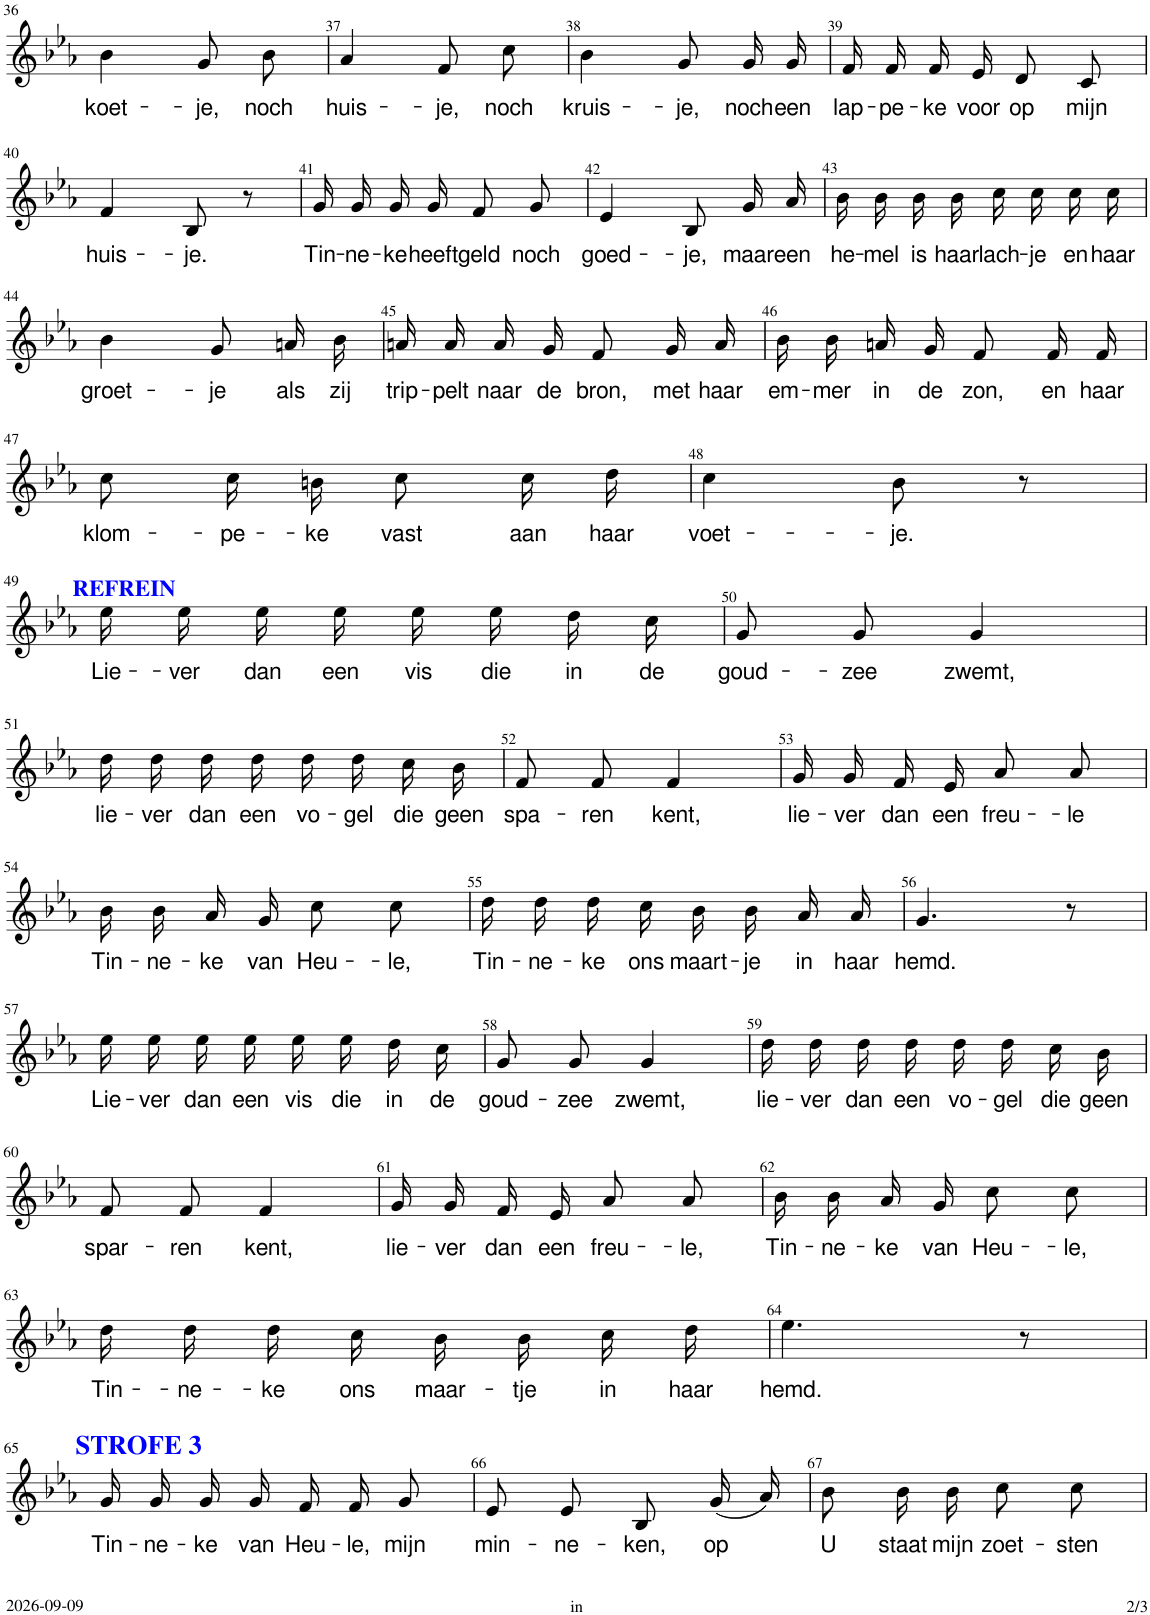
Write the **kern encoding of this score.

**kern	**text
*part1	*part1
*staff1	*staff1
*I"Soprano	*
*I'S.	*
!!LO:PB:g=z
*clefG2	*
*k[b-e-a-]	*
*M2/4	*
=36	=36
!	!LO:LY:b
4b-\	koet-
!	!LO:LY:b
8g/L	-je,
!	!LO:LY:b
8b-/J	noch
=37	=37
!	!LO:LY:b
4a-/	huis-
!	!LO:LY:b
8f/L	-je,
!	!LO:LY:b
8cc/J	noch
=38	=38
!	!LO:LY:b
4b-\	kruis-
!	!LO:LY:b
8g/L	-je,
!	!LO:LY:b
16g/L	noch
!	!LO:LY:b
16g/JJ	een
=39	=39
!	!LO:LY:b
16f/LL	lap-
!	!LO:LY:b
16f/J	-pe-
!	!LO:LY:b
16f/L	-ke
!	!LO:LY:b
16e-/JJ	voor
!	!LO:LY:b
8d/L	op
!	!LO:LY:b
8c/J	mijn
!!LO:LB:g=z
=40	=40
!	!LO:LY:b
4f/	huis-
!	!LO:LY:b
8B-/	-je.
8r	.
=41	=41
!	!LO:LY:b
16g/LL	Tin-
!	!LO:LY:b
16g/J	-ne-
!	!LO:LY:b
16g/L	-ke
!	!LO:LY:b
16g/JJ	heeft
!	!LO:LY:b
8f/L	geld
!	!LO:LY:b
8g/J	noch
=42	=42
!	!LO:LY:b
4e-/	goed-
!	!LO:LY:b
8B-/L	-je,
!	!LO:LY:b
16g/L	maar
!	!LO:LY:b
16a-/JJ	een
=43	=43
!	!LO:LY:b
16b-\LL	he-
!	!LO:LY:b
16b-\J	-mel
!	!LO:LY:b
16b-\L	is
!	!LO:LY:b
16b-\JJ	haar
!	!LO:LY:b
16cc\LL	lach-
!	!LO:LY:b
16cc\J	-je
!	!LO:LY:b
16cc\L	en
!	!LO:LY:b
16cc\JJ	haar
!!LO:LB:g=z
=44	=44
!	!LO:LY:b
4b-\	groet-
!	!LO:LY:b
8g/L	-je
!	!LO:LY:b
16an/L	als
!	!LO:LY:b
16b-/JJ	zij
=45	=45
!	!LO:LY:b
16an/LL	trip-
!	!LO:LY:b
16a/J	-pelt
!	!LO:LY:b
16a/L	naar
!	!LO:LY:b
16g/JJ	de
!	!LO:LY:b
8f/L	bron,
!	!LO:LY:b
16g/L	met
!	!LO:LY:b
16a/JJ	haar
=46	=46
!	!LO:LY:b
16b-/LL	em-
!	!LO:LY:b
16b-/J	-mer
!	!LO:LY:b
16an/L	in
!	!LO:LY:b
16g/JJ	de
!	!LO:LY:b
8f/L	zon,
!	!LO:LY:b
16f/L	en
!	!LO:LY:b
16f/JJ	haar
!!LO:LB:g=z
=47	=47
!	!LO:LY:b
8cc\L	klom-
!	!LO:LY:b
16cc\L	-pe-
!	!LO:LY:b
16bn\JJ	-ke
!	!LO:LY:b
8cc\L	vast
!	!LO:LY:b
16cc\L	aan
!	!LO:LY:b
16dd\JJ	haar
=48	=48
!	!LO:LY:b
4cc\	voet-
!	!LO:LY:b
8b-\	-je.
8r	.
!!LO:LB:g=z
=49	=49
!LO:TX:a:B:color=#0000FF:t=REFREIN	!
!	!LO:LY:b
16ee-\LL	Lie-
!	!LO:LY:b
16ee-\J	-ver
!	!LO:LY:b
16ee-\L	dan
!	!LO:LY:b
16ee-\JJ	een
!	!LO:LY:b
16ee-\LL	vis
!	!LO:LY:b
16ee-\J	die
!	!LO:LY:b
16dd\L	in
!	!LO:LY:b
16cc\JJ	de
=50	=50
!	!LO:LY:b
8g/L	goud-
!	!LO:LY:b
8g/J	-zee
!	!LO:LY:b
4g/	zwemt,
!!LO:LB:g=z
=51	=51
!	!LO:LY:b
16dd\LL	lie-
!	!LO:LY:b
16dd\J	-ver
!	!LO:LY:b
16dd\L	dan
!	!LO:LY:b
16dd\JJ	een
!	!LO:LY:b
16dd\LL	vo-
!	!LO:LY:b
16dd\J	-gel
!	!LO:LY:b
16cc\L	die
!	!LO:LY:b
16b-\JJ	geen
=52	=52
!	!LO:LY:b
8f/L	spa-
!	!LO:LY:b
8f/J	-ren
!	!LO:LY:b
4f/	kent,
=53	=53
!	!LO:LY:b
16g/LL	lie-
!	!LO:LY:b
16g/J	-ver
!	!LO:LY:b
16f/L	dan
!	!LO:LY:b
16e-/JJ	een
!	!LO:LY:b
8a-/L	freu-
!	!LO:LY:b
8a-/J	-le
!!LO:LB:g=z
=54	=54
!	!LO:LY:b
16b-/LL	Tin-
!	!LO:LY:b
16b-/J	-ne-
!	!LO:LY:b
16a-/L	-ke
!	!LO:LY:b
16g/JJ	van
!	!LO:LY:b
8cc\L	Heu-
!	!LO:LY:b
8cc\J	-le,
=55	=55
!	!LO:LY:b
16dd\LL	Tin-
!	!LO:LY:b
16dd\J	-ne-
!	!LO:LY:b
16dd\L	-ke
!	!LO:LY:b
16cc\JJ	ons
!	!LO:LY:b
16b-/LL	maart-
!	!LO:LY:b
16b-/J	-je
!	!LO:LY:b
16a-/L	in
!	!LO:LY:b
16a-/JJ	haar
=56	=56
!	!LO:LY:b
4.g/	hemd.
8r	.
!!LO:LB:g=z
=57	=57
!	!LO:LY:b
16ee-\LL	Lie-
!	!LO:LY:b
16ee-\J	-ver
!	!LO:LY:b
16ee-\L	dan
!	!LO:LY:b
16ee-\JJ	een
!	!LO:LY:b
16ee-\LL	vis
!	!LO:LY:b
16ee-\J	die
!	!LO:LY:b
16dd\L	in
!	!LO:LY:b
16cc\JJ	de
=58	=58
!	!LO:LY:b
8g/L	goud-
!	!LO:LY:b
8g/J	-zee
!	!LO:LY:b
4g/	zwemt,
=59	=59
!	!LO:LY:b
16dd\LL	lie-
!	!LO:LY:b
16dd\J	-ver
!	!LO:LY:b
16dd\L	dan
!	!LO:LY:b
16dd\JJ	een
!	!LO:LY:b
16dd\LL	vo-
!	!LO:LY:b
16dd\J	-gel
!	!LO:LY:b
16cc\L	die
!	!LO:LY:b
16b-\JJ	geen
!!LO:LB:g=z
=60	=60
!	!LO:LY:b
8f/L	spar-
!	!LO:LY:b
8f/J	-ren
!	!LO:LY:b
4f/	kent,
=61	=61
!	!LO:LY:b
16g/LL	lie-
!	!LO:LY:b
16g/J	-ver
!	!LO:LY:b
16f/L	dan
!	!LO:LY:b
16e-/JJ	een
!	!LO:LY:b
8a-/L	freu-
!	!LO:LY:b
8a-/J	-le,
=62	=62
!	!LO:LY:b
16b-/LL	Tin-
!	!LO:LY:b
16b-/J	-ne-
!	!LO:LY:b
16a-/L	-ke
!	!LO:LY:b
16g/JJ	van
!	!LO:LY:b
8cc\L	Heu-
!	!LO:LY:b
8cc\J	-le,
!!LO:LB:g=z
=63	=63
!	!LO:LY:b
16dd\LL	Tin-
!	!LO:LY:b
16dd\J	-ne-
!	!LO:LY:b
16dd\L	-ke
!	!LO:LY:b
16cc\JJ	ons
!	!LO:LY:b
16b-\LL	maar-
!	!LO:LY:b
16b-\J	-tje
!	!LO:LY:b
16cc\L	in
!	!LO:LY:b
16dd\JJ	haar
=64	=64
!	!LO:LY:b
4.ee-\	hemd.
8r	.
!!LO:LB:g=z
=65	=65
!LO:TX:a:B:color=#0000FF:t=STROFE 3	!
!	!LO:LY:b
16g/LL	Tin-
!	!LO:LY:b
16g/J	-ne-
!	!LO:LY:b
16g/L	-ke
!	!LO:LY:b
16g/JJ	van
!	!LO:LY:b
16f/LL	Heu-
!	!LO:LY:b
16f/J	-le,
!	!LO:LY:b
8g/J	mijn
=66	=66
!	!LO:LY:b
8e-/L	min-
!	!LO:LY:b
8e-/J	-ne-
!	!LO:LY:b
8B-/L	-ken,
!	!LO:LY:b
(16g/L	op
16a-/JJ)	.
=67	=67
!	!LO:LY:b
8b-\L	U
!	!LO:LY:b
16b-\L	staat
!	!LO:LY:b
16b-\JJ	mijn
!	!LO:LY:b
8cc\L	zoet-
!	!LO:LY:b
8cc\J	-sten
=	=
*-	*-
